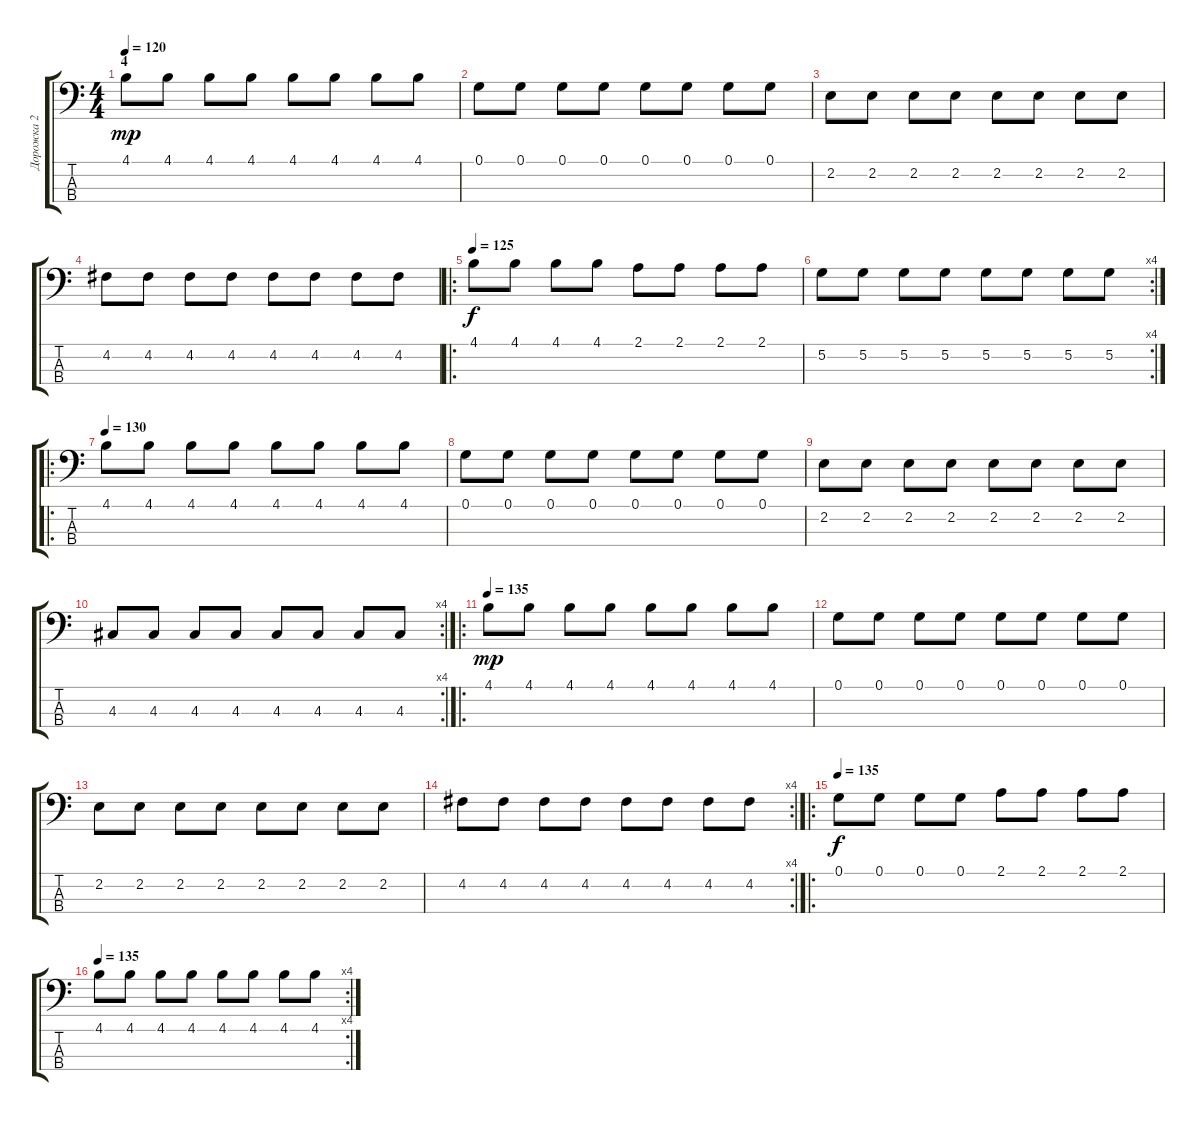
\track ("Дорожка 2" "Дорожка 2") {instrument electricbassfinger}
\staff {score tabs}
\tuning (G2 D2 A1 E1) {hide}
\ts (4 4)
\section ("" "4")
\tempo 120
\clef f4
\ks c
4.1.8{dy mp} 4.1.8 4.1.8 4.1.8 4.1.8 4.1.8 4.1.8 4.1.8 |
0.1.8 0.1.8 0.1.8 0.1.8 0.1.8 0.1.8 0.1.8 0.1.8 |
2.2.8 2.2.8 2.2.8 2.2.8 2.2.8 2.2.8 2.2.8 2.2.8 |
4.2.8 4.2.8 4.2.8 4.2.8 4.2.8 4.2.8 4.2.8 4.2.8 |
\ro
\tempo 125
4.1.8{dy f} 4.1.8 4.1.8 4.1.8 2.1.8 2.1.8 2.1.8 2.1.8 |
\rc 4
5.2.8 5.2.8 5.2.8 5.2.8 5.2.8 5.2.8 5.2.8 5.2.8 |
\ro
\tempo 130
4.1.8 4.1.8 4.1.8 4.1.8 4.1.8 4.1.8 4.1.8 4.1.8 |
0.1.8 0.1.8 0.1.8 0.1.8 0.1.8 0.1.8 0.1.8 0.1.8 |
2.2.8 2.2.8 2.2.8 2.2.8 2.2.8 2.2.8 2.2.8 2.2.8 |
\rc 4
4.3.8 4.3.8 4.3.8 4.3.8 4.3.8 4.3.8 4.3.8 4.3.8 |
\ro
\tempo 135
4.1.8{dy mp} 4.1.8 4.1.8 4.1.8 4.1.8 4.1.8 4.1.8 4.1.8 |
0.1.8 0.1.8 0.1.8 0.1.8 0.1.8 0.1.8 0.1.8 0.1.8 |
2.2.8 2.2.8 2.2.8 2.2.8 2.2.8 2.2.8 2.2.8 2.2.8 |
\rc 4
4.2.8 4.2.8 4.2.8 4.2.8 4.2.8 4.2.8 4.2.8 4.2.8 |
\ro
\tempo 125
\tempo 135
0.1.8{dy f} 0.1.8 0.1.8 0.1.8 2.1.8 2.1.8 2.1.8 2.1.8 |
\rc 4
\tempo 135
4.1.8 4.1.8 4.1.8 4.1.8 4.1.8 4.1.8 4.1.8 4.1.8
